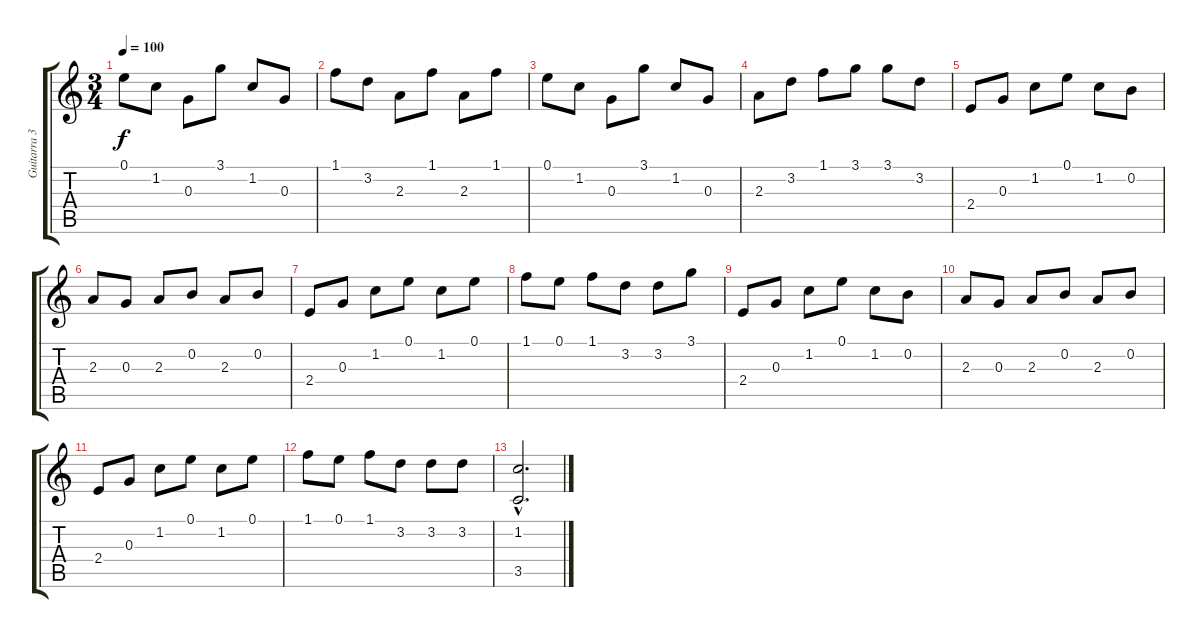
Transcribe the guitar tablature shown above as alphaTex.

\track ("Guitarra 3" "Guitarra 3") {instrument acousticguitarnylon}
\staff {score tabs}
\tuning (E4 B3 G3 D3 A2 E2) {hide}
\ts (3 4)
\tempo 100
\clef g2
\ks c
0.1.8{dy f volume 11} 1.2.8 0.3.8 3.1.8 1.2.8 0.3.8 |
1.1.8 3.2.8 2.3.8 1.1.8 2.3.8 1.1.8 |
0.1.8 1.2.8 0.3.8 3.1.8 1.2.8 0.3.8 |
2.3.8 3.2.8 1.1.8 3.1.8 3.1.8 3.2.8 |
2.4.8{volume 16} 0.3.8 1.2.8 0.1.8 1.2.8 0.2.8 |
2.3.8 0.3.8 2.3.8 0.2.8 2.3.8 0.2.8 |
2.4.8 0.3.8 1.2.8 0.1.8 1.2.8 0.1.8 |
1.1.8 0.1.8 1.1.8 3.2.8 3.2.8 3.1.8 |
2.4.8 0.3.8 1.2.8 0.1.8 1.2.8 0.2.8 |
2.3.8 0.3.8 2.3.8 0.2.8 2.3.8 0.2.8 |
2.4.8 0.3.8 1.2.8 0.1.8 1.2.8 0.1.8 |
1.1.8 0.1.8 1.1.8 3.2.8 3.2.8 3.2.8 |
(1.2{hac} 3.5{hac}).2{d}
